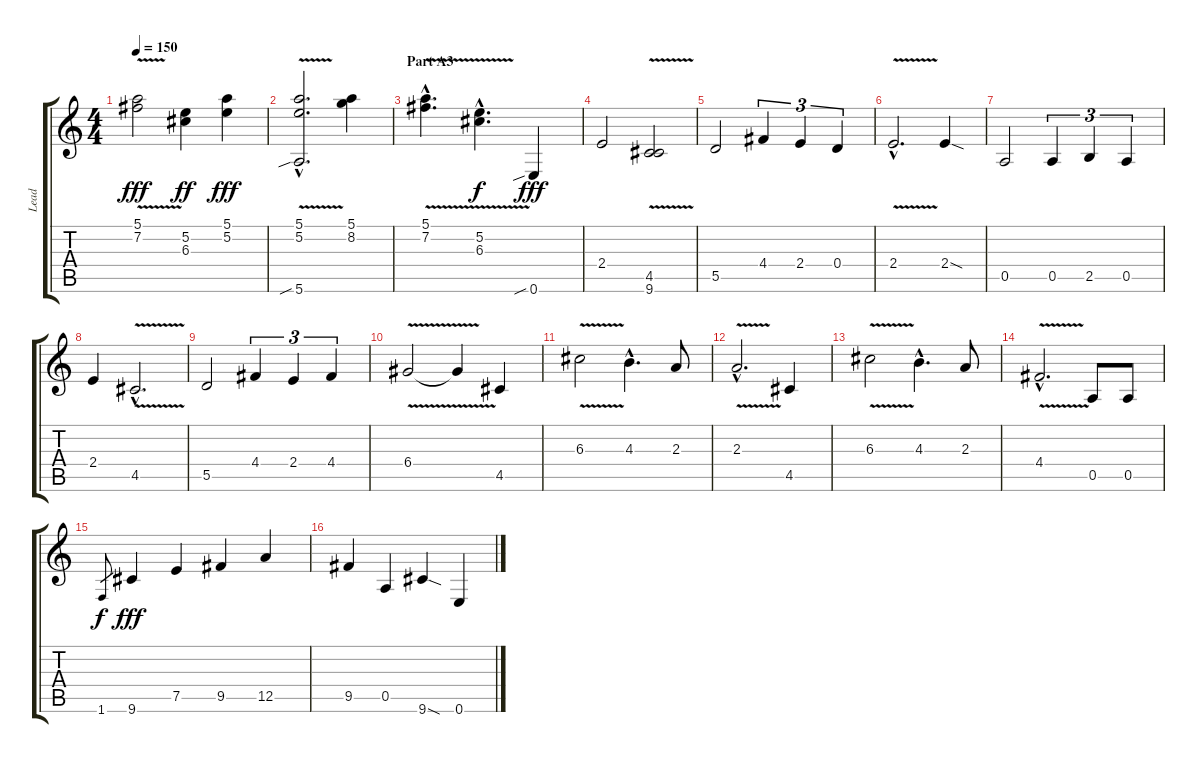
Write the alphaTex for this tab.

\track ("Lead" "Lead") {instrument electricguitarclean}
\staff {score tabs}
\tuning (E4 B3 G3 D3 A2 E2) {hide}
\ts (4 4)
\tempo 150
\clef g2
\ks c
(5.1{v} 7.2{v}).2{dy fff} (5.2 6.3).4{dy ff} (5.1 5.2).4{dy fff} |
(5.1{v hac} 5.2{hac} 5.6{sib hac}).2{d} (5.1 8.2).4 |
\section ("" "Part A3")
(5.1{v hac} 7.2{v hac}).4{d} (5.2{v hac} 6.3{hac}).4{d dy f} 0.6{sib}.4{dy fff instrument electricbasspick} |
2.4.2 (4.5{v} 9.6).2 |
5.5.2 4.4.4{tu (3 2)} 2.4.4{tu (3 2)} 0.4.4{tu (3 2)} |
2.4{v hac}.2{d} 2.4{sod}.4 |
0.5.2 0.5.4{tu (3 2)} 2.5.4{tu (3 2)} 0.5.4{tu (3 2)} |
2.4.4 4.5{v hac}.2{d} |
5.5.2 4.4.4{tu (3 2)} 2.4.4{tu (3 2)} 4.4.4{tu (3 2)} |
6.4{v}.2 6.4{t}.4 4.5.4 |
6.3{v}.2 4.3{hac}.4{d} 2.3.8 |
2.3{v hac}.2{d} 4.5.4 |
6.3{v}.2 4.3{hac}.4{d} 2.3.8 |
4.4{v hac}.2{d} 0.5.8{instrument electricguitarclean} 0.5.8 |
1.6.8{gr dy f} 9.6.4{dy fff} 7.5.4 9.5.4 12.5.4 |
9.5.4 0.5.4 9.6{sod}.4 0.6.4
